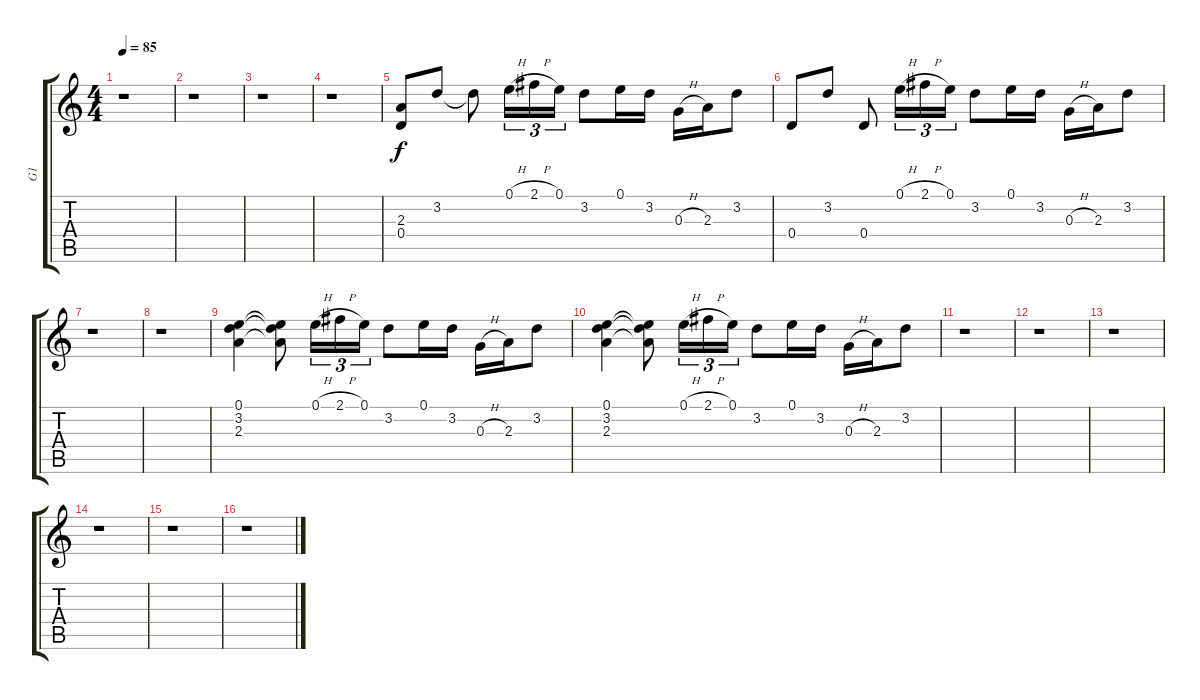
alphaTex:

\track ("G1" "G1") {instrument electricguitarclean}
\staff {score tabs}
\tuning (E4 B3 G3 D3 A2 D2) {hide}
\ts (4 4)
\tempo 85
\clef g2
\ks c
r.1{dy f} |
r.1 |
r.1 |
r.1 |
(2.3 0.4).8 3.2.8 3.2{t}.8 0.1{h}.16{tu (3 2)} 2.1{h}.16{tu (3 2)} 0.1.16{tu (3 2)} 3.2.8 0.1.16 3.2.16 0.3{h}.16 2.3.16 3.2.8 |
0.4.8 3.2.8 0.4.8 0.1{h}.16{tu (3 2)} 2.1{h}.16{tu (3 2)} 0.1.16{tu (3 2)} 3.2.8 0.1.16 3.2.16 0.3{h}.16 2.3.16 3.2.8 |
r.1 |
r.1 |
(0.1 3.2 2.3).4 (0.1{t} 3.2{t} 2.3{t}).8 0.1{h}.16{tu (3 2)} 2.1{h}.16{tu (3 2)} 0.1.16{tu (3 2)} 3.2.8 0.1.16 3.2.16 0.3{h}.16 2.3.16 3.2.8 |
(0.1 3.2 2.3).4 (0.1{t} 3.2{t} 2.3{t}).8 0.1{h}.16{tu (3 2)} 2.1{h}.16{tu (3 2)} 0.1.16{tu (3 2)} 3.2.8 0.1.16 3.2.16 0.3{h}.16 2.3.16 3.2.8 |
r.1 |
r.1 |
r.1 |
r.1 |
r.1 |
r.1
